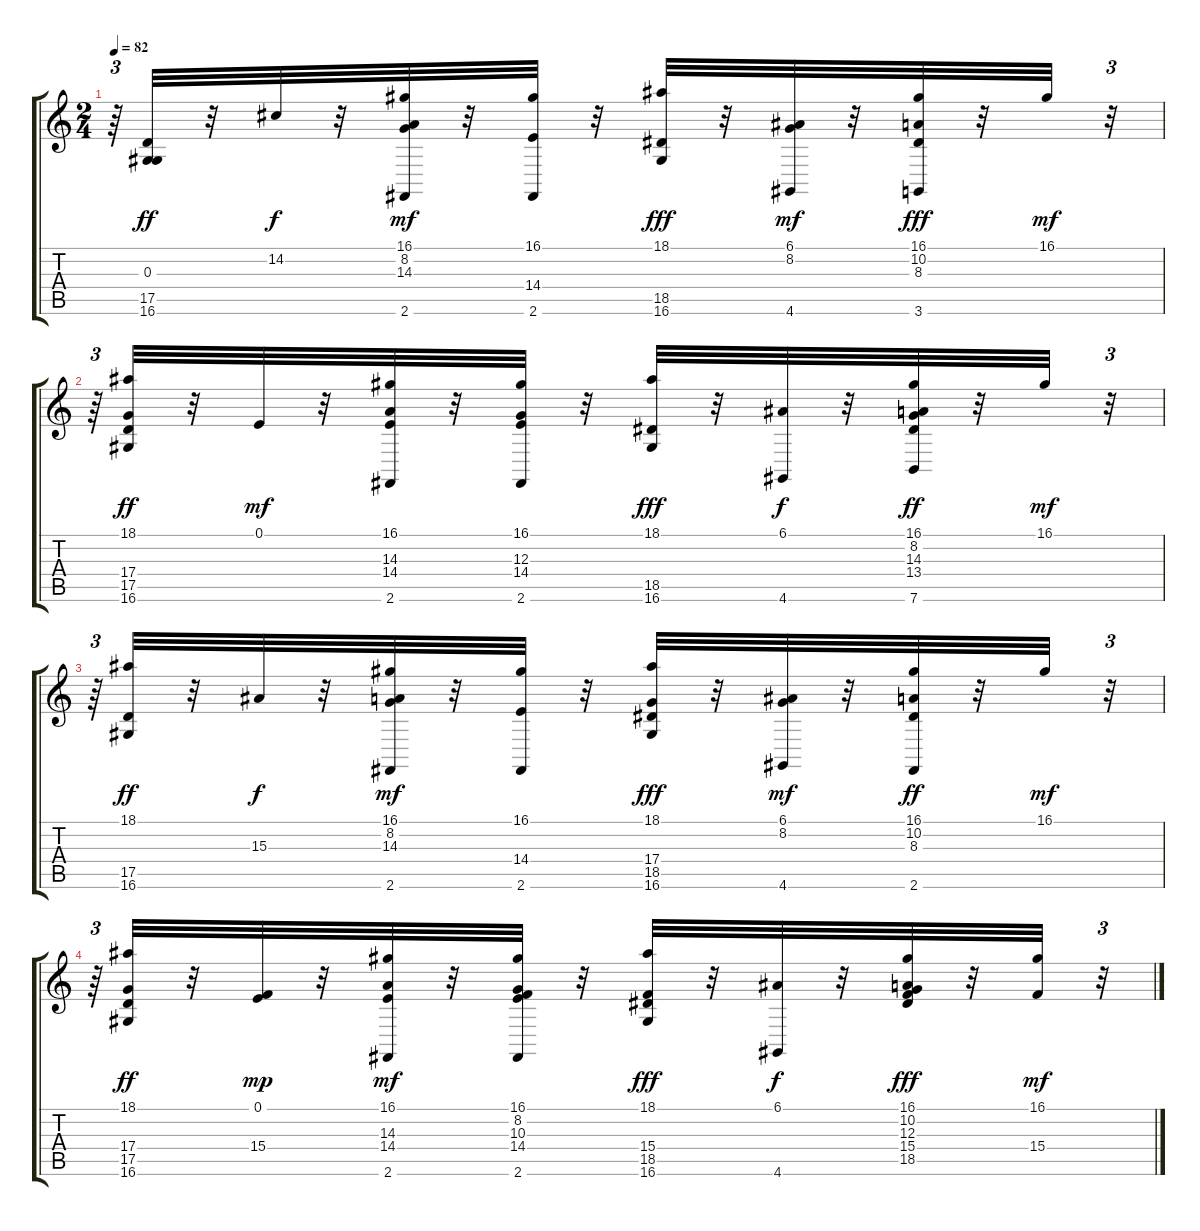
\track "" {instrument acousticgrandpiano}
\staff {score tabs}
\tuning (E4 B3 G3 D3 A2 E2) {hide}
\ts (2 4)
\tempo 82
\clef g2
\ks c
r.64{tu (3 2) dy ff} (0.3 17.5 16.6).32 r.32 14.2.32{dy f} r.32 (16.1 8.2 14.3 2.6).32{dy mf} r.32 (16.1 14.4 2.6).32 r.32 (18.1 18.5 16.6).32{dy fff} r.32 (6.1 8.2 4.6).32{dy mf} r.32 (16.1 10.2 8.3 3.6).32{dy fff} r.32 16.1.32{dy mf} r.32{tu (3 2)} |
r.64{tu (3 2)} (18.1 17.4 17.5 16.6).32{dy ff} r.32 0.1.32{dy mf} r.32 (16.1 14.3 14.4 2.6).32 r.32 (16.1 12.3 14.4 2.6).32 r.32 (18.1 18.5 16.6).32{dy fff} r.32 (6.1 4.6).32{dy f} r.32 (16.1 8.2 14.3 13.4 7.6).32{dy ff} r.32 16.1.32{dy mf} r.32{tu (3 2)} |
r.64{tu (3 2)} (18.1 17.5 16.6).32{dy ff} r.32 15.3.32{dy f} r.32 (16.1 8.2 14.3 2.6).32{dy mf} r.32 (16.1 14.4 2.6).32 r.32 (18.1 17.4 18.5 16.6).32{dy fff} r.32 (6.1 8.2 4.6).32{dy mf} r.32 (16.1 10.2 8.3 2.6).32{dy ff} r.32 16.1.32{dy mf} r.32{tu (3 2)} |
r.64{tu (3 2)} (18.1 17.4 17.5 16.6).32{dy ff} r.32 (0.1 15.4).32{dy mp} r.32 (16.1 14.3 14.4 2.6).32{dy mf} r.32 (16.1 8.2 10.3 14.4 2.6).32 r.32 (18.1 15.4 18.5 16.6).32{dy fff} r.32 (6.1 4.6).32{dy f} r.32 (16.1 10.2 12.3 15.4 18.5).32{dy fff} r.32 (16.1 15.4).32{dy mf} r.32{tu (3 2)}
